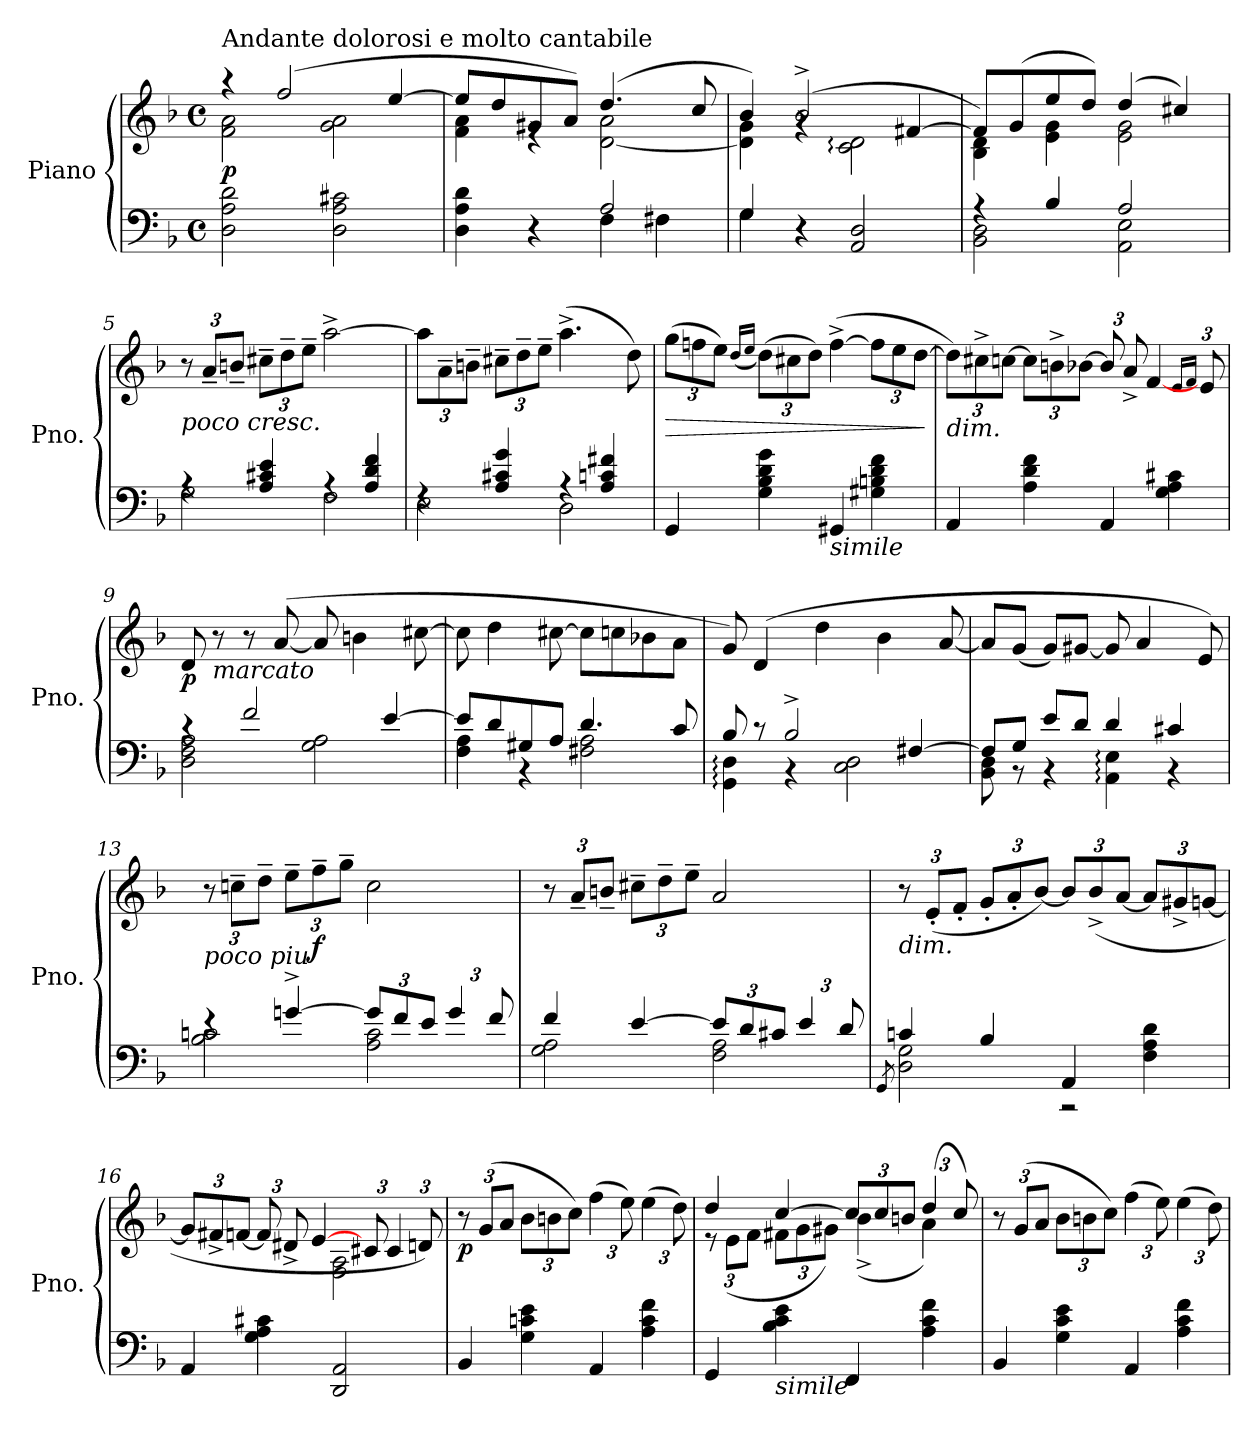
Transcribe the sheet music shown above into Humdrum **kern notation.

**kern	**kern	**dynam
*part1	*part1	*part1
*staff2	*staff1	*staff1/2
*I"Piano	*	*
*I'Pno.	*	*
*clefF4	*clefG2	*
*k[b-]	*k[b-]	*
*M4/4	*M4/4	*
*met(c)	*met(c)	*
=1	=1	=1
*	*^	*
!	!LO:TX:a:t=Andante dolorosi e molto cantabile	!	!
!	!	!	!LO:DY:b
2D\ 2A\ 2d\	4r	2f\ 2a\	p
.	(>2ff/	.	.
2D\ 2A\ 2c#X\	.	2g\ 2a\	.
.	[4ee/	.	.
=2	=2	=2	=2
*^	*	*	*
4D\ 4A\ 4d\	2ryy	8ee/L]	4f\ 4a\	.
.	.	8dd/	.	.
4r	.	8g#X/	4re	.
.	.	8a/J)	.	.
2A/	4F<\	(>4.dd/	[2d\ 2a\	.
.	4F#X<\	.	.	.
.	.	8cc/	.	.
=3	=3	=3	=3	=3
4G/	4G\	4b-/)	4d\] 4g\	.
4r	2.ryy	(>2b-^/	4rg	.
2AA/<< 2D/<<	.	.	2c\:< 2d\:<	.
.	.	[4f#X/	.	.
=4	=4	=4	=4	=4
4rA	2BB-\ 2D\	8f#/L])	4B-\ 4d\	.
.	.	(>8g/	.	.
4B-/	.	8ee/	4e\ 4g\	.
.	.	8dd/J)	.	.
2A/	2AA\ 2E\	(>4dd/	2e\ 2g\	.
.	.	4cc#X/)	.	.
*	*	*v	*v	*
!!LO:LB:g=z
=5	=5	=5	=5
*	*	*Xbrackettup	*
!	!	!LO:TX:b:i:t=poco cresc.	!
4rA	2G\	12r	.
.	.	12a~/L	.
.	.	12bn~/J	.
4A/ 4c#X/ 4e/	.	12cc#X~\L	.
.	.	12dd~\	.
.	.	12ee~\J	.
4rA	2F<\	[2aa^\	.
4A/ 4d/ 4f/	.	.	.
=6	=6	=6	=6
4rF	2E\	12aa\L]	.
.	.	12a~\	.
.	.	12bn~\J	.
4A/ 4c#X/ 4g/	.	12cc#X~\L	.
.	.	12dd~\	.
.	.	12ee~\J	.
4rA	2D\	(>4.aa^\	.
4A/ 4cn/ 4f#X/	.	.	.
.	.	8dd\)	.
*v	*v	*	*
=7	=7	=7
!	!	!LO:HP:b
4GG/	(>12gg\L	>
.	12ffn\	.
.	12ee\J)	.
.	(<16qdd/LL	.
.	16qee/JJ	.
4G\ 4B-\ 4d\ 4g\	(>12dd\L)	.
.	12cc#X\	.
.	12dd\J)	.
!LO:TX:b:i:t=simile	!	!
4GG#X/	(>[4ff^\	.
4G#X\ 4Bn\ 4d\ 4f\	12ff\L]	.
.	12ee\	.
.	[12dd\J	.
.	.	]
!!LO:LB:g=z
=8	=8	=8
!	!LO:TX:b:i:t=dim.	!
4AA/	12dd\L])	.
.	12cc#X^\	.
.	[12ccn\J	.
4A\ 4d\ 4f\	12cc\L]	.
.	12bn^\	.
.	[12b-X\J	.
4AA/	12b-/L]	.
.	12a^/	.
.	[4f/	.
4G\ 4A\ 4c#X\	.	.
.	16qe/LL	.
.	16qf/JJ	.
.	12e/	.
=9	=9	=9
*^	*	*
!	!	!	!LO:DY:b
4rc	2D\ 2F\ 2A\	8d/	p
!	!	!LO:TX:b:i:t=marcato	!
.	.	8r	.
2f/	.	8r	.
.	.	(>[8a/	.
.	2G\ 2A\	8a/]	.
.	.	4bn\	.
[4e/	.	.	.
.	.	[8cc#X\	.
=10	=10	=10	=10
8e/L]	4F\ 4A\	8cc#\]	.
8d/	.	4dd\	.
8G#X/	4r	.	.
8A/J	.	[8cc#X\	.
4.d/	2F#X\ 2A\	8cc#\L]	.
.	.	8ccn\	.
.	.	8b-X\	.
8c/	.	8a\J	.
!!LO:LB:g=z
=11	=11	=11	=11
8B-/	4GG\: 4D\:	8g/)	.
8r	.	(>4d/	.
2B-^/	4r	.	.
.	.	4dd\	.
.	2C\ 2D\	.	.
.	.	4b-\	.
[4F#X/	.	.	.
.	.	[8a/	.
=12	=12	=12	=12
8F#/L]	8BB-\ 8D\	8a/L]	.
8G/J	8r	(<8g/J	.
8e/L	4r	8g/L)	.
8d/J	.	[8g#X/J	.
4d/	4AA\: 4E\:	8g#/]	.
.	.	4a/	.
4c#X/	4r	.	.
.	.	8e/)	.
=13	=13	=13	=13
!	!	!LO:TX:b:i:t=poco piu	!
4re	2B-\<< 2cn\<<	12r	.
.	.	12ccn~\L	.
.	.	12dd~\J	.
[4gn^/	.	12ee~\L	.
!	!	!	!LO:DY:b
.	.	12ff~\	f
.	.	12gg~\J	.
*Xbrackettup	*	*	*
12g/L]	2A\<< 2c\<<	2cc\	.
12f/	.	.	.
12e/J	.	.	.
6g/	.	.	.
12f/	.	.	.
!!LO:PB:g=z
=14	=14	=14	=14
4f/	2G\ 2A\	12r	.
.	.	12a~/L	.
.	.	12bn~/J	.
[4e/	.	12cc#X~\L	.
.	.	12dd~\	.
.	.	12ee~\J	.
12e/L]	2F\ 2A\	2a/	.
12d/	.	.	.
12c#X/J	.	.	.
6e/	.	.	.
12d/	.	.	.
=15	=15	=15	=15
.	8qGG/	.	.
!	!	!LO:TX:b:i:t=dim.	!
4cn/	2D\ 2G\	12r	.
.	.	(<12e'/L	.
.	.	12f'/J	.
4B-/	.	12g'/L	.
.	.	12a'/	.
.	.	[12b-/J)	.
4AA/	2r	12b-/L]	.
.	.	(>12b-^/	.
.	.	[12a/J	.
4F\ 4A\ 4d\	.	12a/L]	.
.	.	12g#X^/	.
.	.	[12gn/J	.
*v	*v	*	*
=16	=16	=16
*	*^	*
4AA/	12g/L]	2ryy	.
.	12f#X^/	.	.
.	[12fn/J	.	.
4G\ 4A\ 4c#X\	12f/L]	.	.
.	12d#X^/	.	.
.	[4e/	.	.
2DD/ 2AA/	.	2F\ 2A\	.
.	12c#X/	.	.
.	6c#/	.	.
.	12dn/)	.	.
*	*v	*v	*
!!LO:LB:g=z
=17	=17	=17
!	!	!LO:DY:b
4BB-/	12r	p
.	(>12g/L	.
.	12a/J	.
4G\ 4cn\ 4e\	12b-\L	.
.	12bn\	.
.	12cc\J)	.
4AA/	(>6ff\	.
.	12ee\)	.
4A\ 4c\ 4f\	(>6ee\	.
.	12dd\)	.
=18	=18	=18
*	*^	*
4GG/	4dd/	12r	.
.	.	(<12e\L	.
.	.	12f\J	.
!LO:TX:b:i:t=simile	!	!	!
4B-\ 4c\ 4e\	[4cc/	12f#X\L	.
.	.	12g\	.
.	.	12g#X\J)	.
4FF/	12cc/L]	(<4b-^\	.
.	12cc/	.	.
.	12bn/J	.	.
4A\ 4c\ 4f\	(>6dd/	4a\)	.
.	12cc/)	.	.
*	*v	*v	*
=19	=19	=19
4BB-/	12r	.
.	(>12g/L	.
.	12a/J	.
4G\ 4c\ 4e\	12b-\L	.
.	12bn\	.
.	12cc\J)	.
4AA/	(>6ff\	.
.	12ee\)	.
4A\ 4c\ 4f\	(>6ee\	.
.	12dd\)	.
=	=	=
*-	*-	*-
